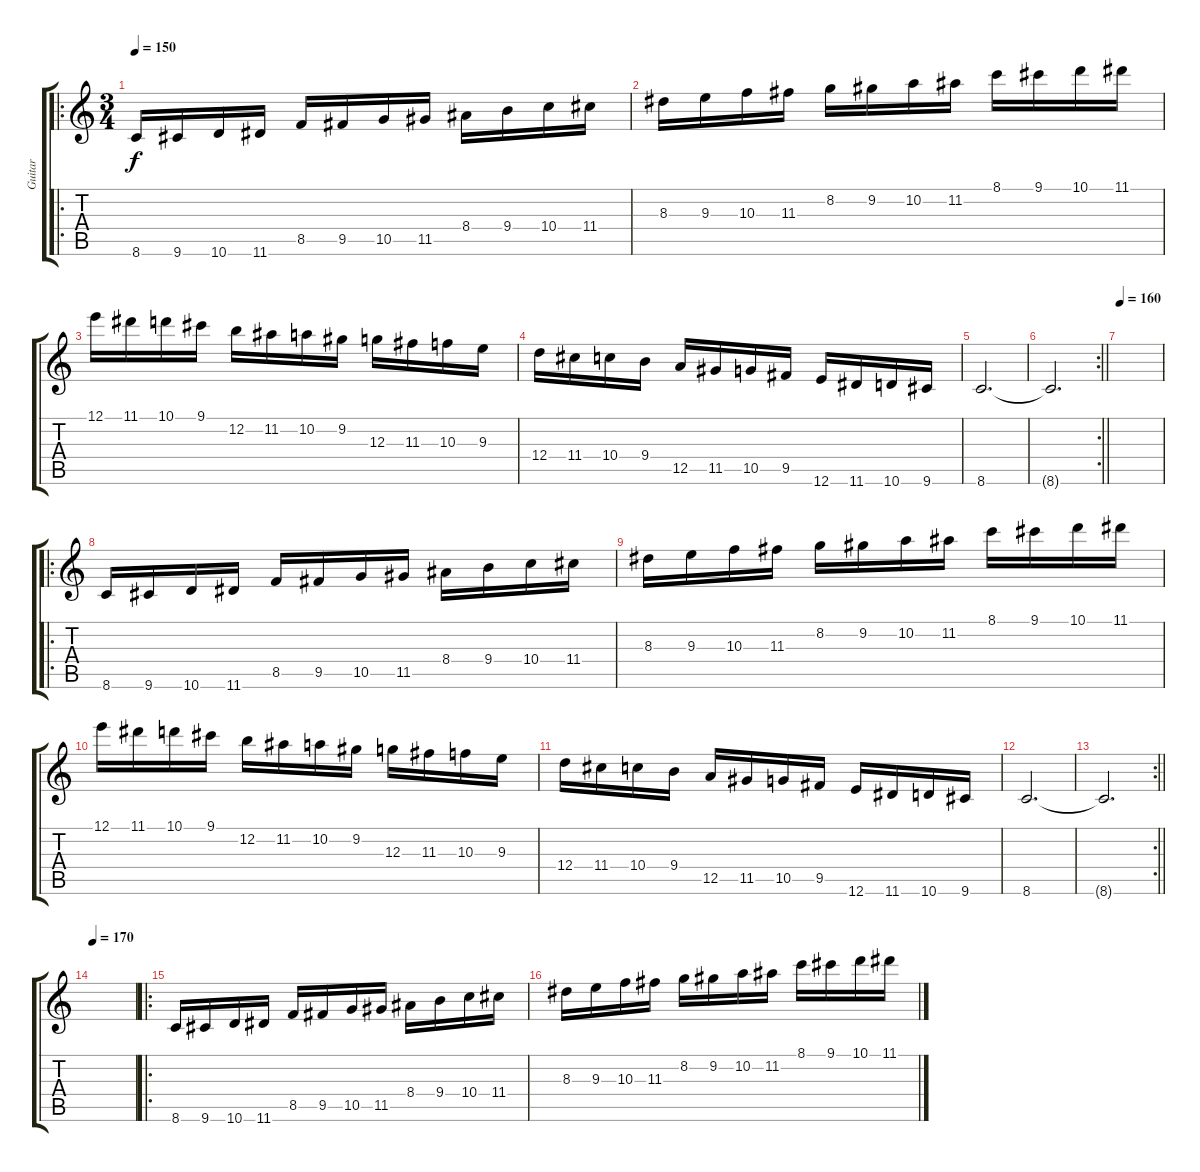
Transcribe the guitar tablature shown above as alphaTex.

\track ("Guitar" "Guitar") {instrument acousticguitarsteel}
\staff {score tabs}
\tuning (E4 B3 G3 D3 A2 E2) {hide}
\ro
\ts (3 4)
\tempo 150
\clef g2
\ks c
8.6.16{dy f} 9.6.16 10.6.16 11.6.16 8.5.16 9.5.16 10.5.16 11.5.16 8.4.16 9.4.16 10.4.16 11.4.16 |
8.3.16 9.3.16 10.3.16 11.3.16 8.2.16 9.2.16 10.2.16 11.2.16 8.1.16 9.1.16 10.1.16 11.1.16 |
12.1.16 11.1.16 10.1.16 9.1.16 12.2.16 11.2.16 10.2.16 9.2.16 12.3.16 11.3.16 10.3.16 9.3.16 |
12.4.16 11.4.16 10.4.16 9.4.16 12.5.16 11.5.16 10.5.16 9.5.16 12.6.16 11.6.16 10.6.16 9.6.16 |
8.6.2{d} |
\rc 2
\barLineRight lightlight
8.6{t}.2{d} |
\tempo 160
|
\ro
8.6.16 9.6.16 10.6.16 11.6.16 8.5.16 9.5.16 10.5.16 11.5.16 8.4.16 9.4.16 10.4.16 11.4.16 |
8.3.16 9.3.16 10.3.16 11.3.16 8.2.16 9.2.16 10.2.16 11.2.16 8.1.16 9.1.16 10.1.16 11.1.16 |
12.1.16 11.1.16 10.1.16 9.1.16 12.2.16 11.2.16 10.2.16 9.2.16 12.3.16 11.3.16 10.3.16 9.3.16 |
12.4.16 11.4.16 10.4.16 9.4.16 12.5.16 11.5.16 10.5.16 9.5.16 12.6.16 11.6.16 10.6.16 9.6.16 |
8.6.2{d} |
\rc 2
\barLineRight lightlight
8.6{t}.2{d} |
\tempo 170
|
\ro
8.6.16 9.6.16 10.6.16 11.6.16 8.5.16 9.5.16 10.5.16 11.5.16 8.4.16 9.4.16 10.4.16 11.4.16 |
8.3.16 9.3.16 10.3.16 11.3.16 8.2.16 9.2.16 10.2.16 11.2.16 8.1.16 9.1.16 10.1.16 11.1.16
